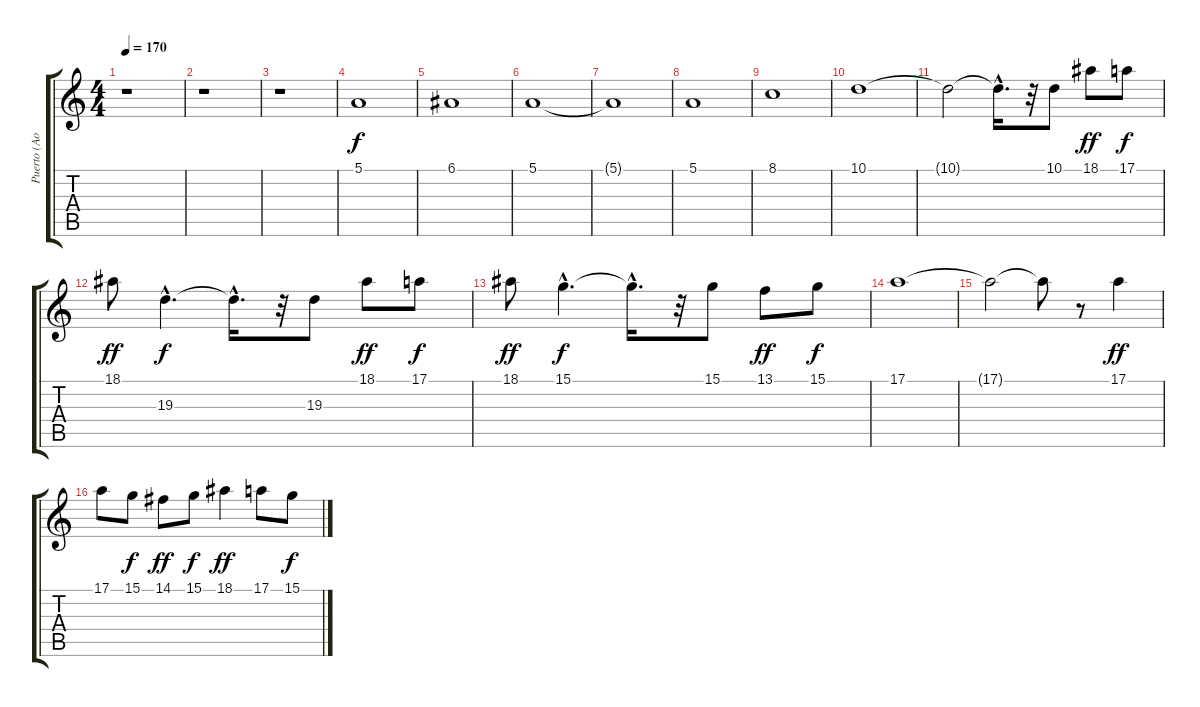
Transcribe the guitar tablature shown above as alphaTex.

\track ("Puerto (Aoshi)" "Puerto (Ao") {instrument stringensemble1}
\staff {score tabs}
\tuning (E4 B3 G3 D3 A2 E2) {hide}
\ts (4 4)
\tempo 170
\clef g2
\ks c
r.1{dy f} |
r.1 |
r.1 |
5.1.1 |
6.1.1 |
5.1.1 |
5.1{t}.1 |
5.1.1 |
8.1.1 |
10.1.1 |
10.1{t}.2 10.1{hac t}.16{d} r.32 10.1.8 18.1.8{dy ff} 17.1.8{dy f} |
18.1.8{dy ff} 19.3{hac}.4{d dy f} 19.3{hac t}.16{d} r.32 19.3.8 18.1.8{dy ff} 17.1.8{dy f} |
18.1.8{dy ff} 15.1{hac}.4{d dy f} 15.1{hac t}.16{d} r.32 15.1.8 13.1.8{dy ff} 15.1.8{dy f} |
17.1.1 |
17.1{t}.2 17.1{t}.8 r.8 17.1.4{dy ff} |
17.1.8 15.1.8{dy f} 14.1.8{dy ff} 15.1.8{dy f} 18.1.4{dy ff} 17.1.8 15.1.8{dy f}
